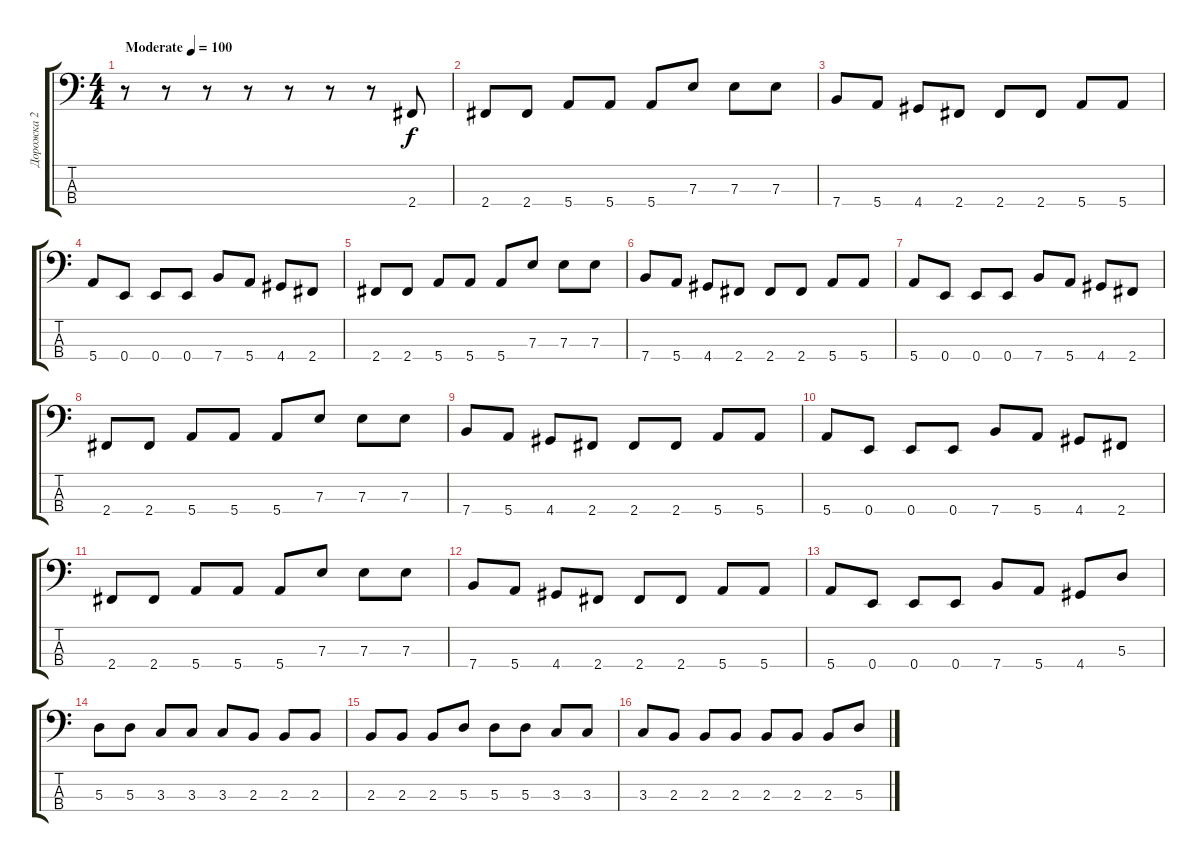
\track ("Дорожка 2" "Дорожка 2") {instrument electricbassfinger}
\staff {score tabs}
\tuning (G2 D2 A1 E1) {hide}
\ts (4 4)
\tempo (100 "Moderate")
\clef f4
\ks c
r.8{dy f instrument electricbassfinger} r.8 r.8 r.8 r.8 r.8 r.8 2.4.8 |
2.4.8 2.4.8 5.4.8 5.4.8 5.4.8 7.3.8 7.3.8 7.3.8 |
7.4.8 5.4.8 4.4.8 2.4.8 2.4.8 2.4.8 5.4.8 5.4.8 |
5.4.8 0.4.8 0.4.8 0.4.8 7.4.8 5.4.8 4.4.8 2.4.8 |
2.4.8 2.4.8 5.4.8 5.4.8 5.4.8 7.3.8 7.3.8 7.3.8 |
7.4.8 5.4.8 4.4.8 2.4.8 2.4.8 2.4.8 5.4.8 5.4.8 |
5.4.8 0.4.8 0.4.8 0.4.8 7.4.8 5.4.8 4.4.8 2.4.8 |
2.4.8 2.4.8 5.4.8 5.4.8 5.4.8 7.3.8 7.3.8 7.3.8 |
7.4.8 5.4.8 4.4.8 2.4.8 2.4.8 2.4.8 5.4.8 5.4.8 |
5.4.8 0.4.8 0.4.8 0.4.8 7.4.8 5.4.8 4.4.8 2.4.8 |
2.4.8 2.4.8 5.4.8 5.4.8 5.4.8 7.3.8 7.3.8 7.3.8 |
7.4.8 5.4.8 4.4.8 2.4.8 2.4.8 2.4.8 5.4.8 5.4.8 |
5.4.8 0.4.8 0.4.8 0.4.8 7.4.8 5.4.8 4.4.8 5.3.8 |
5.3.8 5.3.8 3.3.8 3.3.8 3.3.8 2.3.8 2.3.8 2.3.8 |
2.3.8 2.3.8 2.3.8 5.3.8 5.3.8 5.3.8 3.3.8 3.3.8 |
3.3.8 2.3.8 2.3.8 2.3.8 2.3.8 2.3.8 2.3.8 5.3.8
